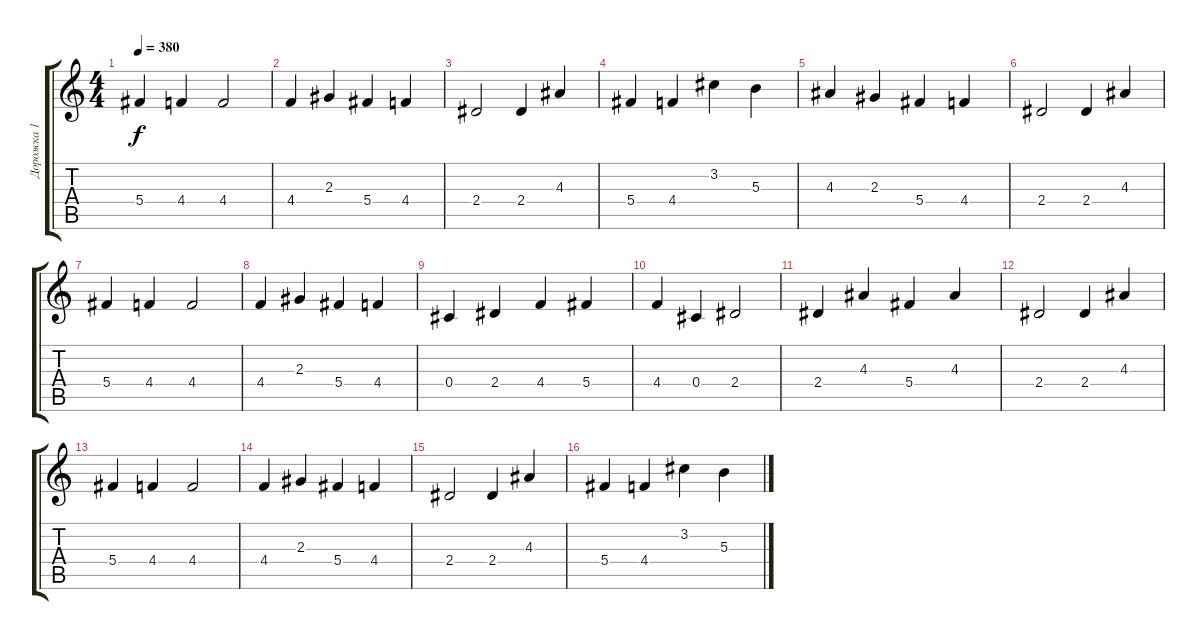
\track ("Дорожка 1" "Дорожка 1") {instrument overdrivenguitar}
\staff {score tabs}
\tuning (Eb4 Bb3 Gb3 Db3 Ab2 Eb2) {hide}
\ts (4 4)
\tempo 380
\clef g2
\ks c
5.4.4{dy f} 4.4.4 4.4.2 |
4.4.4 2.3.4 5.4.4 4.4.4 |
2.4.2 2.4.4 4.3.4 |
5.4.4 4.4.4 3.2.4 5.3.4 |
4.3.4 2.3.4 5.4.4 4.4.4 |
2.4.2 2.4.4 4.3.4 |
5.4.4 4.4.4 4.4.2 |
4.4.4 2.3.4 5.4.4 4.4.4 |
0.4.4 2.4.4 4.4.4 5.4.4 |
4.4.4 0.4.4 2.4.2 |
2.4.4 4.3.4 5.4.4 4.3.4 |
2.4.2 2.4.4 4.3.4 |
5.4.4 4.4.4 4.4.2 |
4.4.4 2.3.4 5.4.4 4.4.4 |
2.4.2 2.4.4 4.3.4 |
5.4.4 4.4.4 3.2.4 5.3.4
